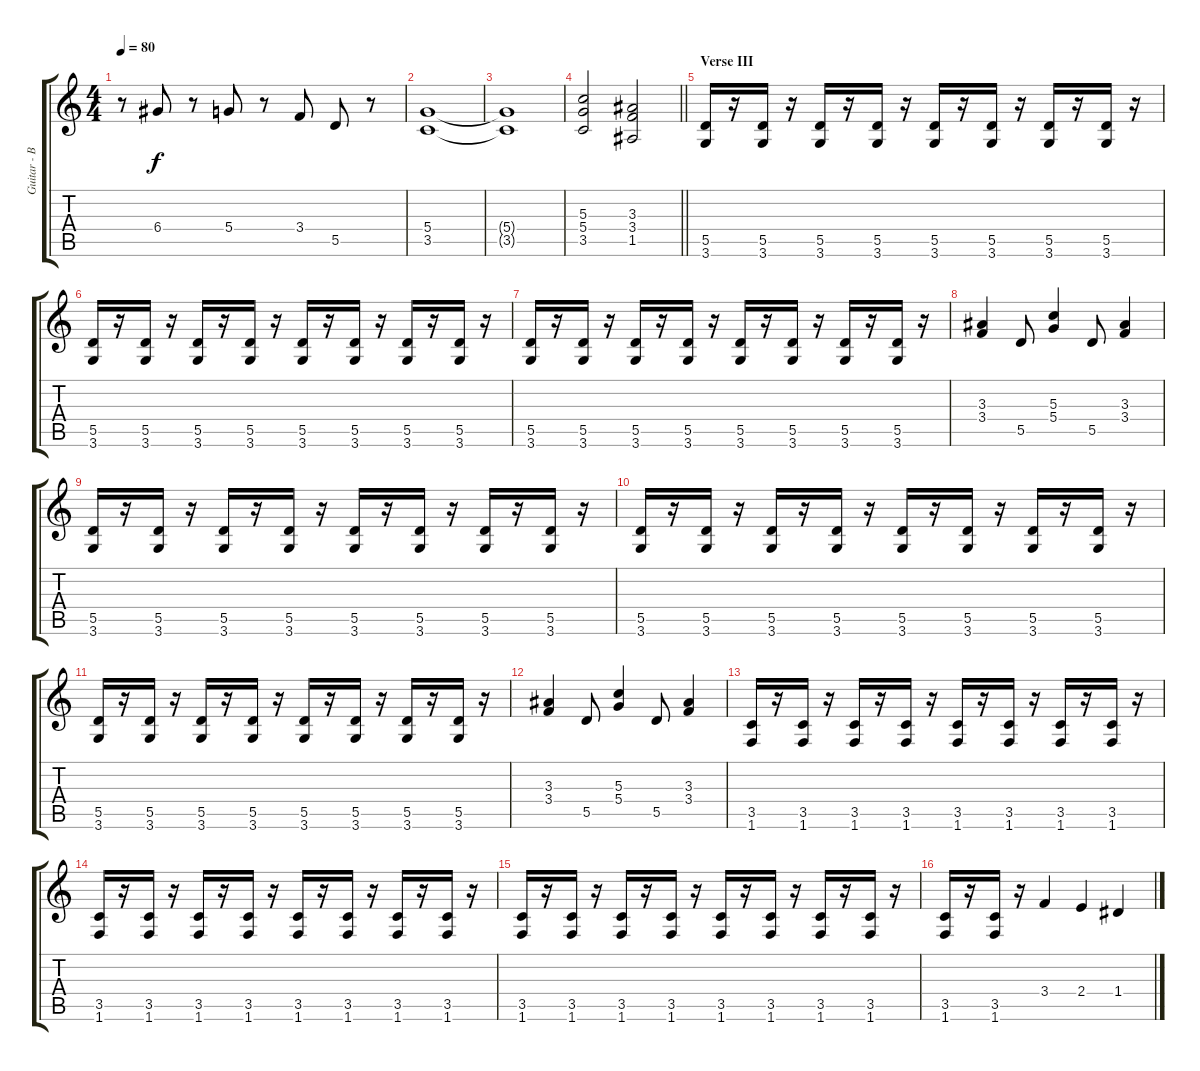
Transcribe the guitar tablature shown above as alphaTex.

\track ("Guitar - Blackmore" "Guitar - B") {instrument distortionguitar}
\staff {score tabs}
\tuning (E4 B3 G3 D3 A2 E2) {hide}
\ts (4 4)
\tempo 80
\clef g2
\ks c
r.8{dy f} 6.4.8 r.8 5.4.8 r.8 3.4.8 5.5.8 r.8 |
(5.4 3.5).1 |
(5.4{t} 3.5{t}).1 |
\barLineRight lightlight
(5.3 5.4 3.5).2 (3.3 3.4 1.5).2 |
\section ("" "Verse III")
(5.5 3.6).16 r.16 (5.5 3.6).16 r.16 (5.5 3.6).16 r.16 (5.5 3.6).16 r.16 (5.5 3.6).16 r.16 (5.5 3.6).16 r.16 (5.5 3.6).16 r.16 (5.5 3.6).16 r.16 |
(5.5 3.6).16 r.16 (5.5 3.6).16 r.16 (5.5 3.6).16 r.16 (5.5 3.6).16 r.16 (5.5 3.6).16 r.16 (5.5 3.6).16 r.16 (5.5 3.6).16 r.16 (5.5 3.6).16 r.16 |
(5.5 3.6).16 r.16 (5.5 3.6).16 r.16 (5.5 3.6).16 r.16 (5.5 3.6).16 r.16 (5.5 3.6).16 r.16 (5.5 3.6).16 r.16 (5.5 3.6).16 r.16 (5.5 3.6).16 r.16 |
(3.3 3.4).4 5.5.8 (5.3 5.4).4 5.5.8 (3.3 3.4).4 |
(5.5 3.6).16 r.16 (5.5 3.6).16 r.16 (5.5 3.6).16 r.16 (5.5 3.6).16 r.16 (5.5 3.6).16 r.16 (5.5 3.6).16 r.16 (5.5 3.6).16 r.16 (5.5 3.6).16 r.16 |
(5.5 3.6).16 r.16 (5.5 3.6).16 r.16 (5.5 3.6).16 r.16 (5.5 3.6).16 r.16 (5.5 3.6).16 r.16 (5.5 3.6).16 r.16 (5.5 3.6).16 r.16 (5.5 3.6).16 r.16 |
(5.5 3.6).16 r.16 (5.5 3.6).16 r.16 (5.5 3.6).16 r.16 (5.5 3.6).16 r.16 (5.5 3.6).16 r.16 (5.5 3.6).16 r.16 (5.5 3.6).16 r.16 (5.5 3.6).16 r.16 |
(3.3 3.4).4 5.5.8 (5.3 5.4).4 5.5.8 (3.3 3.4).4 |
(3.5 1.6).16 r.16 (3.5 1.6).16 r.16 (3.5 1.6).16 r.16 (3.5 1.6).16 r.16 (3.5 1.6).16 r.16 (3.5 1.6).16 r.16 (3.5 1.6).16 r.16 (3.5 1.6).16 r.16 |
(3.5 1.6).16 r.16 (3.5 1.6).16 r.16 (3.5 1.6).16 r.16 (3.5 1.6).16 r.16 (3.5 1.6).16 r.16 (3.5 1.6).16 r.16 (3.5 1.6).16 r.16 (3.5 1.6).16 r.16 |
(3.5 1.6).16 r.16 (3.5 1.6).16 r.16 (3.5 1.6).16 r.16 (3.5 1.6).16 r.16 (3.5 1.6).16 r.16 (3.5 1.6).16 r.16 (3.5 1.6).16 r.16 (3.5 1.6).16 r.16 |
(3.5 1.6).16 r.16 (3.5 1.6).16 r.16 3.4.4 2.4.4 1.4.4
